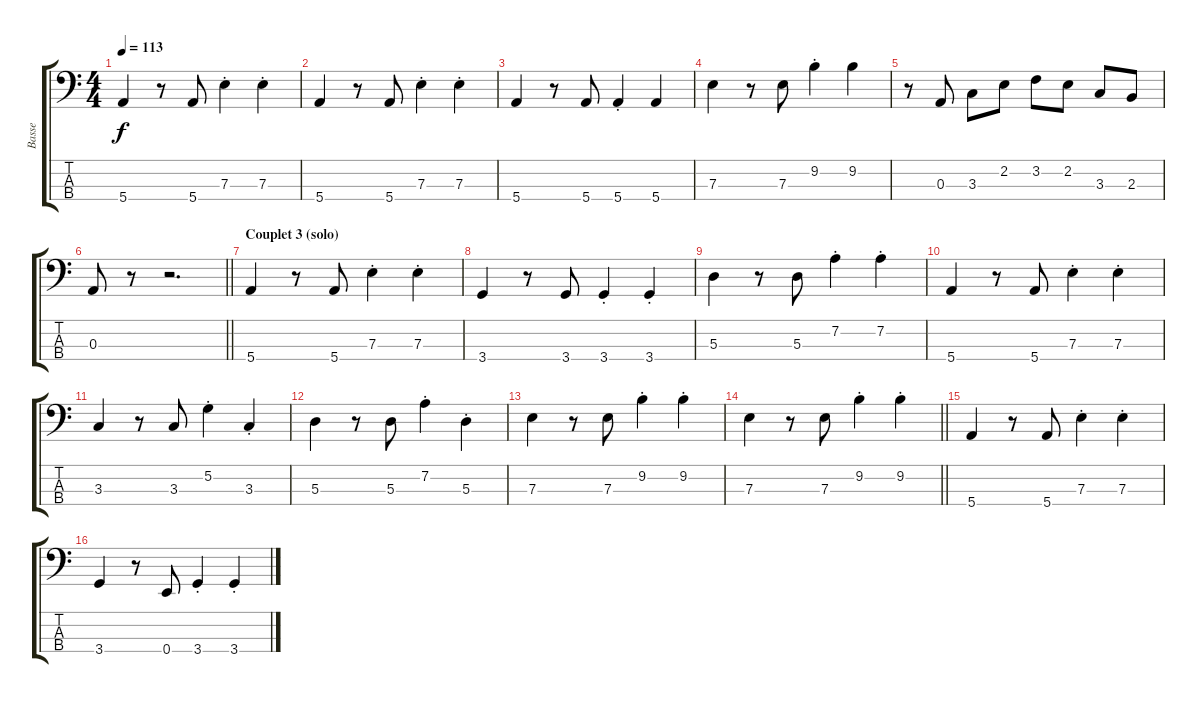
\track ("Basse" "Basse") {instrument electricbassfinger}
\staff {score tabs}
\tuning (G2 D2 A1 E1) {hide}
\ts (4 4)
\tempo 113
\clef f4
\ks c
5.4.4{dy f} r.8 5.4.8 7.3{st}.4 7.3{st}.4 |
5.4.4 r.8 5.4.8 7.3{st}.4 7.3{st}.4 |
5.4.4 r.8 5.4.8 5.4{st}.4 5.4.4 |
7.3.4 r.8 7.3.8 9.2{st}.4 9.2.4 |
r.8 0.3.8 3.3.8 2.2.8 3.2.8 2.2.8 3.3.8 2.3.8 |
\barLineRight lightlight
0.3.8 r.8 r.2{d} |
\section ("" "Couplet 3 (solo)")
5.4.4 r.8 5.4.8 7.3{st}.4 7.3{st}.4 |
3.4.4 r.8 3.4.8 3.4{st}.4 3.4{st}.4 |
5.3.4 r.8 5.3.8 7.2{st}.4 7.2{st}.4 |
5.4.4 r.8 5.4.8 7.3{st}.4 7.3{st}.4 |
3.3.4 r.8 3.3.8 5.2{st}.4 3.3{st}.4 |
5.3.4 r.8 5.3.8 7.2{st}.4 5.3{st}.4 |
7.3.4 r.8 7.3.8 9.2{st}.4 9.2{st}.4 |
\barLineRight lightlight
7.3.4 r.8 7.3.8 9.2{st}.4 9.2{st}.4 |
5.4.4 r.8 5.4.8 7.3{st}.4 7.3{st}.4 |
3.4.4 r.8 0.4.8 3.4{st}.4 3.4{st}.4
